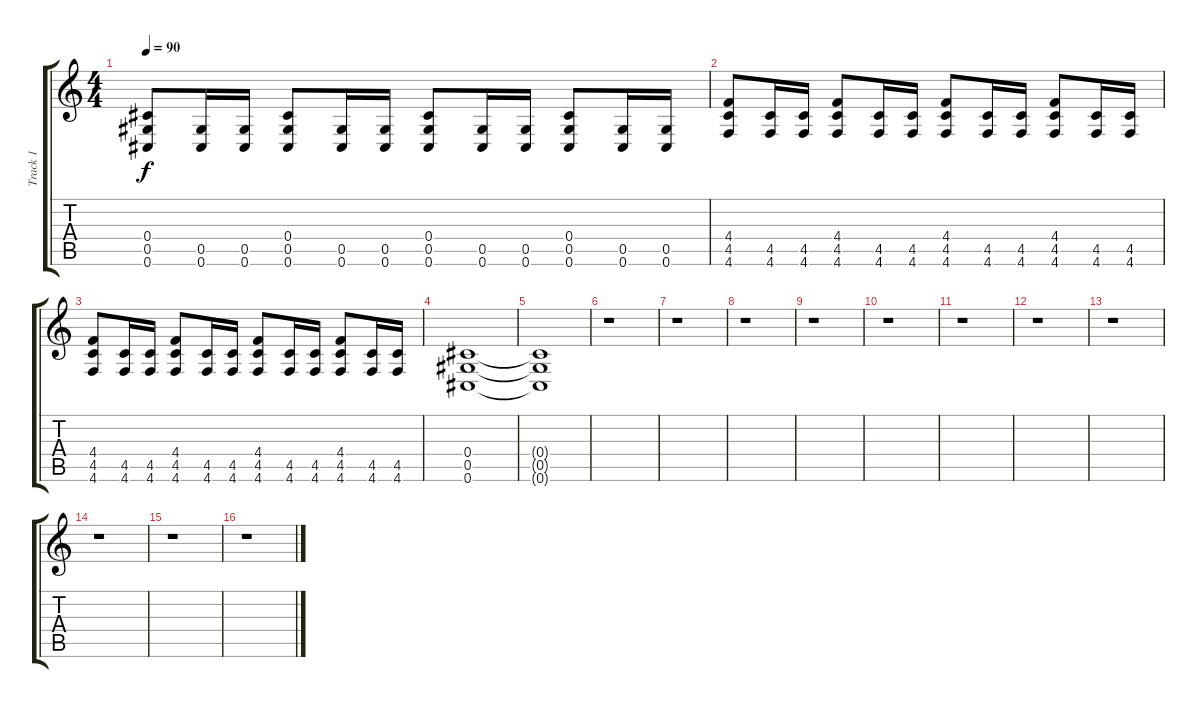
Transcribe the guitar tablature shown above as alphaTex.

\track ("Track 1" "Track 1") {instrument distortionguitar}
\staff {score tabs}
\tuning (Eb4 Bb3 Gb3 Db3 Ab2 Db2) {hide}
\ts (4 4)
\tempo 90
\clef g2
\ks c
(0.4 0.5 0.6).8{dy f} (0.5 0.6).16 (0.5 0.6).16 (0.4 0.5 0.6).8 (0.5 0.6).16 (0.5 0.6).16 (0.4 0.5 0.6).8 (0.5 0.6).16 (0.5 0.6).16 (0.4 0.5 0.6).8 (0.5 0.6).16 (0.5 0.6).16 |
(4.4 4.5 4.6).8 (4.5 4.6).16 (4.5 4.6).16 (4.4 4.5 4.6).8 (4.5 4.6).16 (4.5 4.6).16 (4.4 4.5 4.6).8 (4.5 4.6).16 (4.5 4.6).16 (4.4 4.5 4.6).8 (4.5 4.6).16 (4.5 4.6).16 |
(4.4 4.5 4.6).8 (4.5 4.6).16 (4.5 4.6).16 (4.4 4.5 4.6).8 (4.5 4.6).16 (4.5 4.6).16 (4.4 4.5 4.6).8 (4.5 4.6).16 (4.5 4.6).16 (4.4 4.5 4.6).8 (4.5 4.6).16 (4.5 4.6).16 |
(0.4 0.5 0.6).1 |
(0.4{t} 0.5{t} 0.6{t}).1 |
r.1 |
r.1 |
r.1 |
r.1 |
r.1 |
r.1 |
r.1 |
r.1 |
r.1 |
r.1 |
r.1
